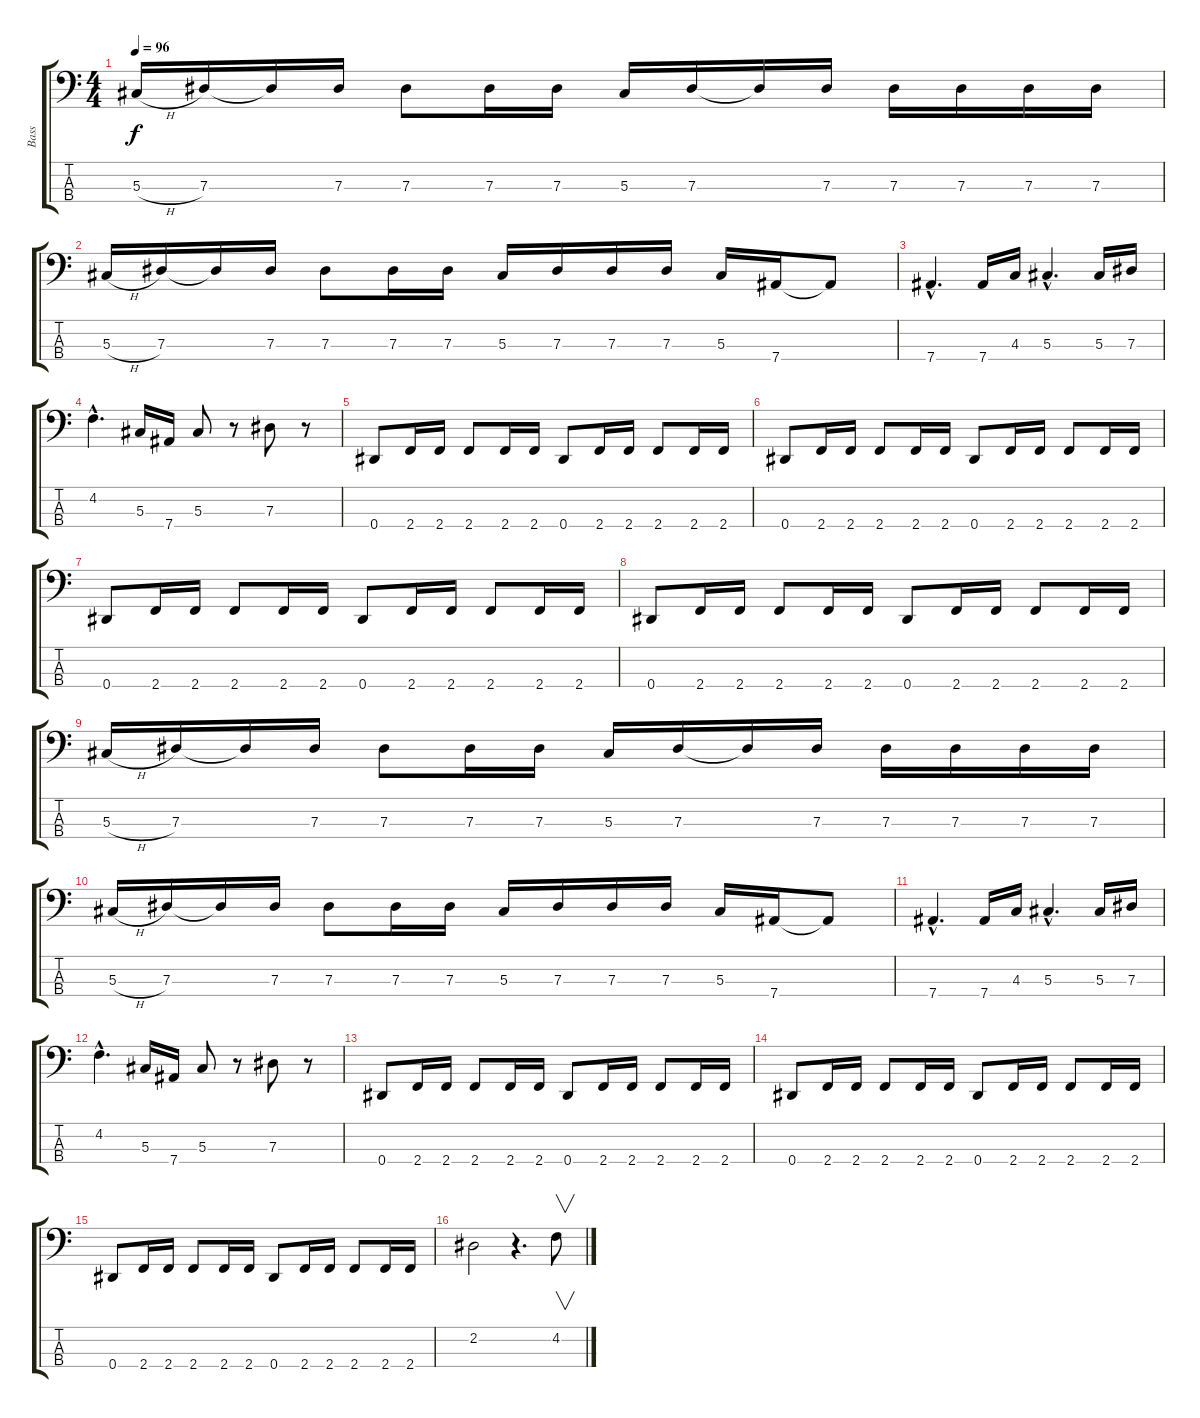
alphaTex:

\track ("Bass" "Bass") {instrument fretlessbass}
\staff {score tabs}
\tuning (Gb2 Db2 Ab1 Eb1) {hide}
\ts (4 4)
\tempo 96
\clef f4
\ks c
5.3{h}.16{dy f} 7.3.16 7.3{t}.16 7.3.16 7.3.8 7.3.16 7.3.16 5.3.16 7.3.16 7.3{t}.16 7.3.16 7.3.16 7.3.16 7.3.16 7.3.16 |
5.3{h}.16 7.3.16 7.3{t}.16 7.3.16 7.3.8 7.3.16 7.3.16 5.3.16 7.3.16 7.3.16 7.3.16 5.3.16 7.4.16 7.4{t}.8 |
7.4{hac}.4{d} 7.4.16 4.3.16 5.3{hac}.4{d} 5.3.16 7.3.16 |
4.2{hac}.4{d} 5.3.16 7.4.16 5.3.8 r.8 7.3.8 r.8 |
0.4.8 2.4.16 2.4.16 2.4.8 2.4.16 2.4.16 0.4.8 2.4.16 2.4.16 2.4.8 2.4.16 2.4.16 |
0.4.8 2.4.16 2.4.16 2.4.8 2.4.16 2.4.16 0.4.8 2.4.16 2.4.16 2.4.8 2.4.16 2.4.16 |
0.4.8 2.4.16 2.4.16 2.4.8 2.4.16 2.4.16 0.4.8 2.4.16 2.4.16 2.4.8 2.4.16 2.4.16 |
0.4.8 2.4.16 2.4.16 2.4.8 2.4.16 2.4.16 0.4.8 2.4.16 2.4.16 2.4.8 2.4.16 2.4.16 |
5.3{h}.16 7.3.16 7.3{t}.16 7.3.16 7.3.8 7.3.16 7.3.16 5.3.16 7.3.16 7.3{t}.16 7.3.16 7.3.16 7.3.16 7.3.16 7.3.16 |
5.3{h}.16 7.3.16 7.3{t}.16 7.3.16 7.3.8 7.3.16 7.3.16 5.3.16 7.3.16 7.3.16 7.3.16 5.3.16 7.4.16 7.4{t}.8 |
7.4{hac}.4{d} 7.4.16 4.3.16 5.3{hac}.4{d} 5.3.16 7.3.16 |
4.2{hac}.4{d} 5.3.16 7.4.16 5.3.8 r.8 7.3.8 r.8 |
0.4.8 2.4.16 2.4.16 2.4.8 2.4.16 2.4.16 0.4.8 2.4.16 2.4.16 2.4.8 2.4.16 2.4.16 |
0.4.8 2.4.16 2.4.16 2.4.8 2.4.16 2.4.16 0.4.8 2.4.16 2.4.16 2.4.8 2.4.16 2.4.16 |
0.4.8 2.4.16 2.4.16 2.4.8 2.4.16 2.4.16 0.4.8 2.4.16 2.4.16 2.4.8 2.4.16 2.4.16 |
2.2.2 r.4{d} 4.2.8{v}
